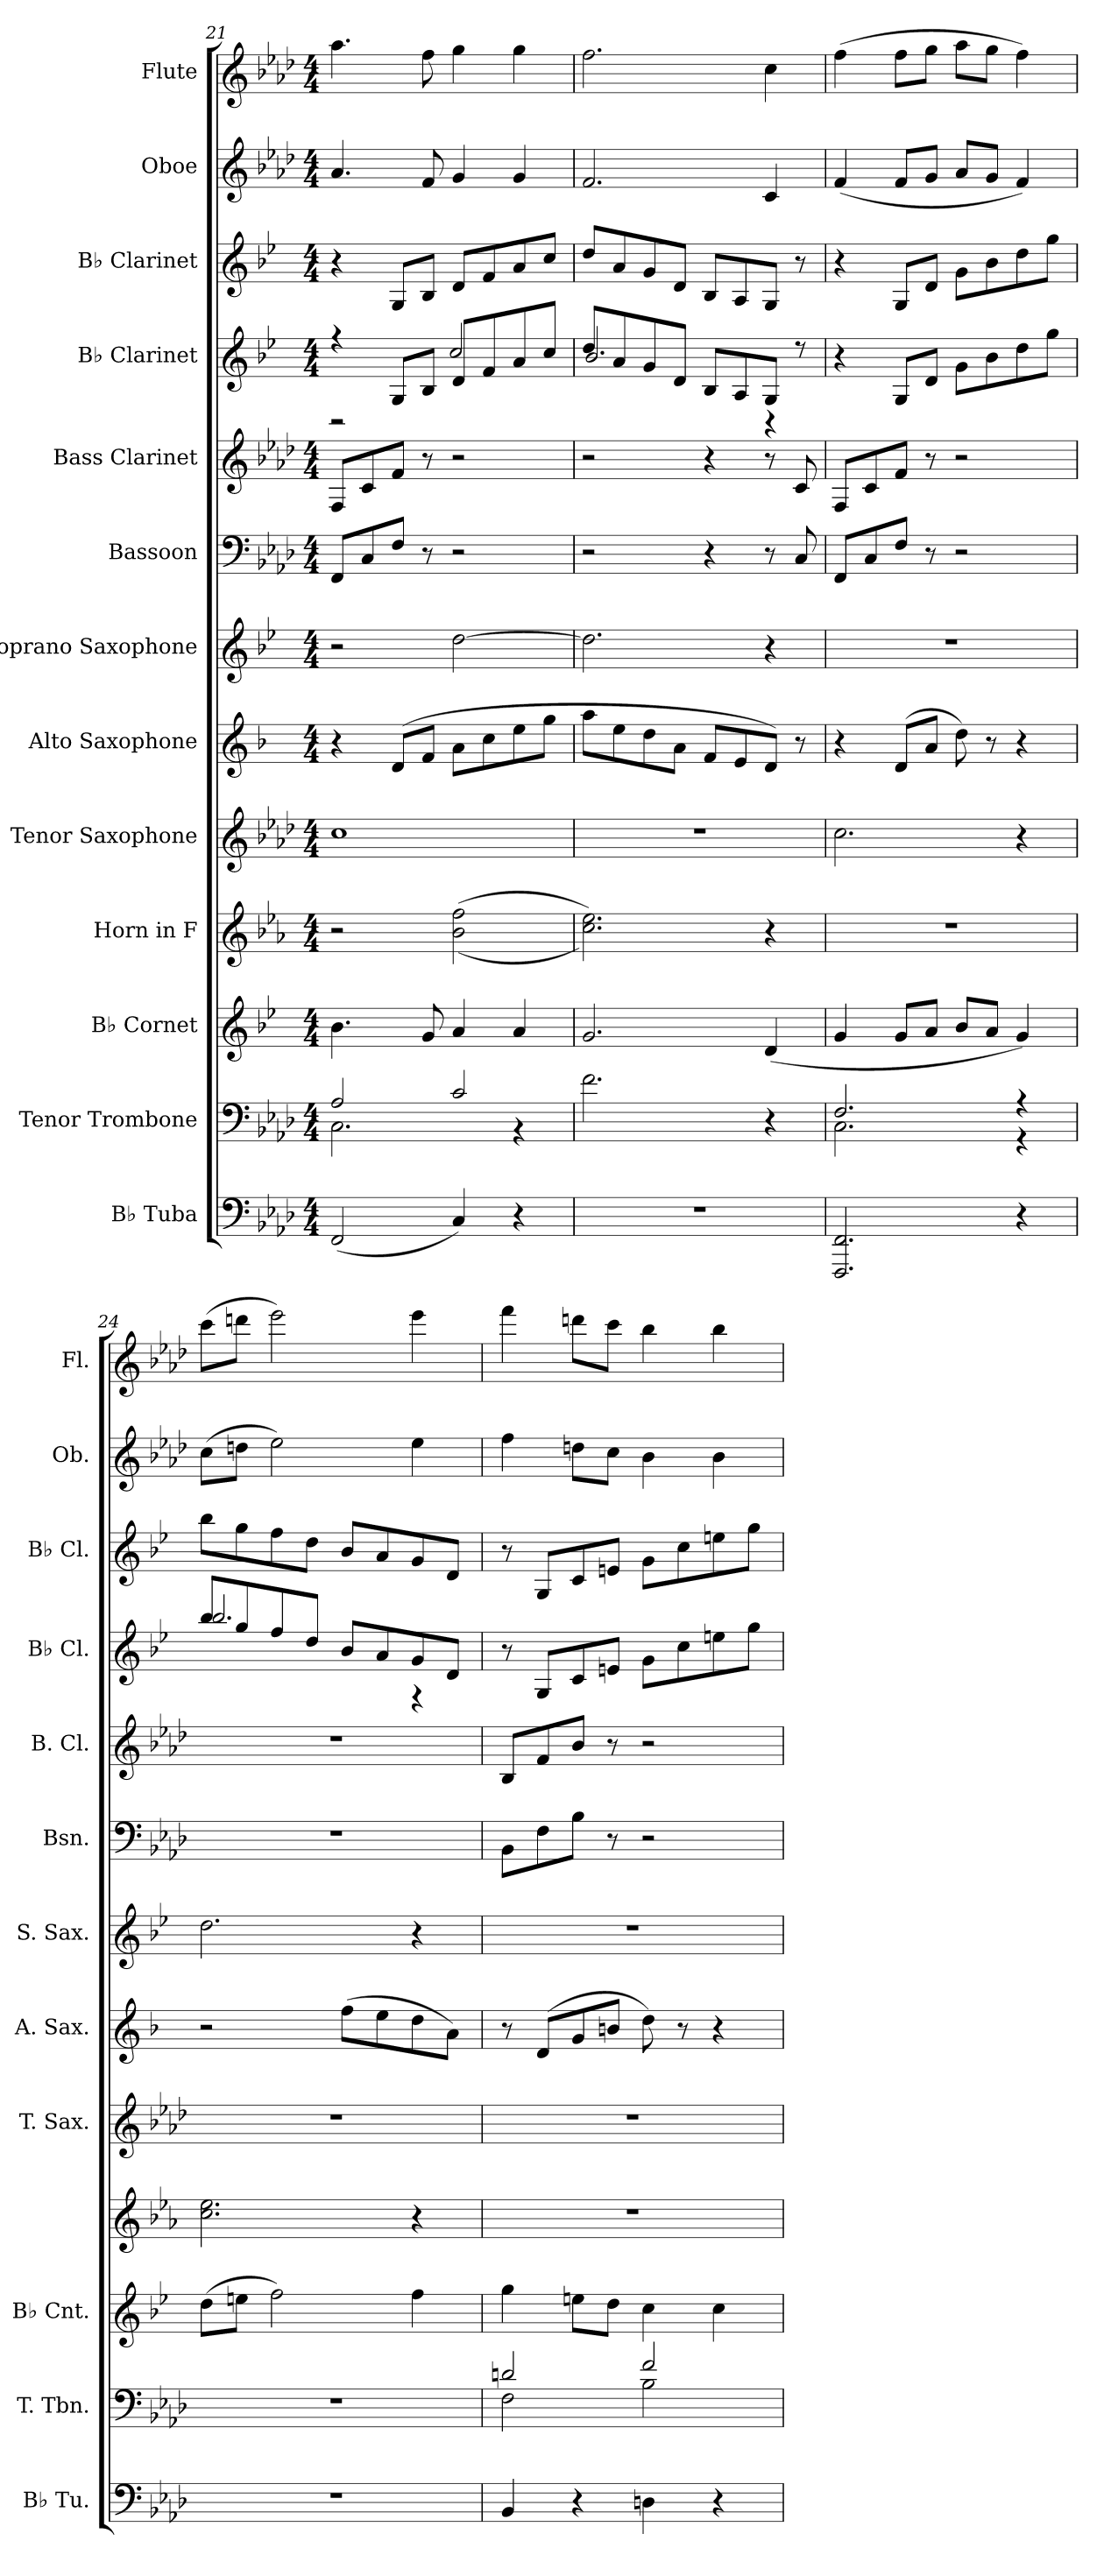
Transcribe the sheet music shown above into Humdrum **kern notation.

**kern	**kern	**kern	**kern	**kern	**kern	**kern	**kern	**kern	**kern	**kern	**kern	**kern
*part13	*part12	*part11	*part10	*part9	*part8	*part7	*part6	*part5	*part4	*part3	*part2	*part1
*staff13	*staff12	*staff11	*staff10	*staff9	*staff8	*staff7	*staff6	*staff5	*staff4	*staff3	*staff2	*staff1
*I"B♭ Tuba	*I"Tenor Trombone	*I"B♭ Cornet	*I"Horn in F	*I"Tenor Saxophone	*I"Alto Saxophone	*I"Soprano Saxophone	*I"Bassoon	*I"Bass Clarinet	*I"B♭ Clarinet	*I"B♭ Clarinet	*I"Oboe	*I"Flute
*I'B♭ Tu.	*I'T. Tbn.	*I'B♭ Cnt.	*	*I'T. Sax.	*I'A. Sax.	*I'S. Sax.	*I'Bsn.	*I'B. Cl.	*I'B♭ Cl.	*I'B♭ Cl.	*I'Ob.	*I'Fl.
*clefF4	*clefF4	*clefG2	*clefG2	*clefG2	*clefG2	*clefG2	*clefF4	*clefG2	*clefG2	*clefG2	*clefG2	*clefG2
*	*	*ITrd1c2	*ITrd4c7	*ITrd8c14	*ITrd5c9	*ITrd1c2	*	*ITrd8c14	*ITrd1c2	*ITrd1c2	*	*
*k[b-e-a-d-]	*k[b-e-a-d-]	*k[b-e-a-d-]	*k[b-e-a-d-]	*k[b-e-a-d-]	*k[b-e-a-d-]	*k[b-e-a-d-]	*k[b-e-a-d-]	*k[b-e-a-d-]	*k[b-e-a-d-]	*k[b-e-a-d-]	*k[b-e-a-d-]	*k[b-e-a-d-]
*M4/4	*M4/4	*M4/4	*M4/4	*M4/4	*M4/4	*M4/4	*M4/4	*M4/4	*M4/4	*M4/4	*M4/4	*M4/4
=21	=21	=21	=21	=21	=21	=21	=21	=21	=21	=21	=21	=21
*	*^	*	*	*	*	*	*	*	*^	*	*	*
(2FF/	2A-/	2.C\	4.a-\	2r	1c	4r	2r	8FF/L	8FF/L	4r	2r	4r	4.a-/	4.aa-\
.	.	.	.	.	.	.	.	8C/	8C/	.	.	.	.	.
.	.	.	.	.	.	(8F/L	.	8F/J	8F/J	8F/L	.	8F/L	.	.
.	.	.	8f/	.	.	8A-/J	.	8r	8r	8A-/J	.	8A-/J	8f/	8ff\
4C/)	2c/	.	4g/	((2e-\ 2b-\	.	8c\L	[2cc\	2r	2r	8c/L	2b-/	8c/L	4g/	4gg\
.	.	.	.	.	.	8e-\	.	.	.	8e-/	.	8e-/	.	.
4r	.	4r	4g/	.	.	8g\	.	.	.	8g/	.	8g/	4g/	4gg\
.	.	.	.	.	.	8b-\J	.	.	.	8b-/J	.	8b-/J	.	.
*	*v	*v	*	*	*	*	*	*	*	*	*	*	*	*
!!LO:PB:g=z
=22	=22	=22	=22	=22	=22	=22	=22	=22	=22	=22	=22	=22	=22
1r	2.f\	2.f/	2.f\ 2.a-\))	1r	8cc\L	2.cc\]	2r	2r	8cc/L	2.a-/	8cc/L	2.f/	2.ff\
.	.	.	.	.	8g\	.	.	.	8g/	.	8g/	.	.
.	.	.	.	.	8f\	.	.	.	8f/	.	8f/	.	.
.	.	.	.	.	8c\J	.	.	.	8c/J	.	8c/J	.	.
.	.	.	.	.	8A-/L	.	4r	4r	8A-/L	.	8A-/L	.	.
.	.	.	.	.	8G/	.	.	.	8G/	.	8G/	.	.
.	4r	(4c/	4r	.	8F/J)	4r	8r	8r	8F/J	4r	8F/J	4c/	4cc\
.	.	.	.	.	8r	.	8C/	8C/	8r	.	8r	.	.
*	*	*	*	*	*	*	*	*	*v	*v	*	*	*
=23	=23	=23	=23	=23	=23	=23	=23	=23	=23	=23	=23	=23
*	*^	*	*	*	*	*	*	*	*	*	*	*
2.FFF/ 2.FF/	2.F/	2.C\	4f/	1r	2.c\	4r	1r	8FF/L	8FF/L	4r	4r	(4f/	(4ff\
.	.	.	.	.	.	.	.	8C/	8C/	.	.	.	.
.	.	.	8f/L	.	.	(8F/L	.	8F/J	8F/J	8F/L	8F/L	8f/L	8ff\L
.	.	.	8g/J	.	.	8c/J	.	8r	8r	8c/J	8c/J	8g/J	8gg\J
.	.	.	8a-/L	.	.	8f\)	.	2r	2r	8f\L	8f\L	8a-/L	8aa-\L
.	.	.	8g/J	.	.	8r	.	.	.	8a-\	8a-\	8g/J	8gg\J
4r	4r	4r	4f/)	.	4r	4r	.	.	.	8cc\	8cc\	4f/)	4ff\)
.	.	.	.	.	.	.	.	.	.	8ff\J	8ff\J	.	.
*	*v	*v	*	*	*	*	*	*	*	*	*	*	*
=24	=24	=24	=24	=24	=24	=24	=24	=24	=24	=24	=24	=24
*	*	*	*	*	*	*	*	*	*^	*	*	*
1r	1r	(8cc\L	2.f\ 2.a-\	1r	2r	2.cc\	1r	1r	8aa-/L	2.aa-/	8aa-\L	(8cc\L	(8ccc\L
.	.	8ddn\J	.	.	.	.	.	.	8ff/	.	8ff\	8ddn\J	8dddn\J
.	.	2ee-\)	.	.	.	.	.	.	8ee-/	.	8ee-\	2ee-\)	2eee-\)
.	.	.	.	.	.	.	.	.	8cc/J	.	8cc\J	.	.
.	.	.	.	.	(8a-\L	.	.	.	8a-/L	.	8a-/L	.	.
.	.	.	.	.	8g\	.	.	.	8g/	.	8g/	.	.
.	.	4ee-\	4r	.	8f\	4r	.	.	8f/	4r	8f/	4ee-\	4eee-\
.	.	.	.	.	8c\J)	.	.	.	8c/J	.	8c/J	.	.
*	*	*	*	*	*	*	*	*	*v	*v	*	*	*
=25	=25	=25	=25	=25	=25	=25	=25	=25	=25	=25	=25	=25
*	*^	*	*	*	*	*	*	*	*	*	*	*
4BB-/	2dn/	2F\	4ff\	1r	1r	8r	1r	8BB-\L	8BB-/L	8r	8r	4ff\	4fff\
.	.	.	.	.	.	(8F/L	.	8F\	8F/	8F/L	8F/L	.	.
4r	.	.	8ddn\L	.	.	8B-/	.	8B-\J	8B-/J	8B-/	8B-/	8ddn\L	8dddn\L
.	.	.	8cc\J	.	.	8dn/J	.	8r	8r	8dn/J	8dn/J	8cc\J	8ccc\J
4Dn\	2f/	2B-\	4b-\	.	.	8f\)	.	2r	2r	8f\L	8f\L	4b-\	4bb-\
.	.	.	.	.	.	8r	.	.	.	8b-\	8b-\	.	.
4r	.	.	4b-\	.	.	4r	.	.	.	8ddn\	8ddn\	4b-\	4bb-\
.	.	.	.	.	.	.	.	.	.	8ff\J	8ff\J	.	.
*	*v	*v	*	*	*	*	*	*	*	*	*	*	*
=	=	=	=	=	=	=	=	=	=	=	=	=
*-	*-	*-	*-	*-	*-	*-	*-	*-	*-	*-	*-	*-
